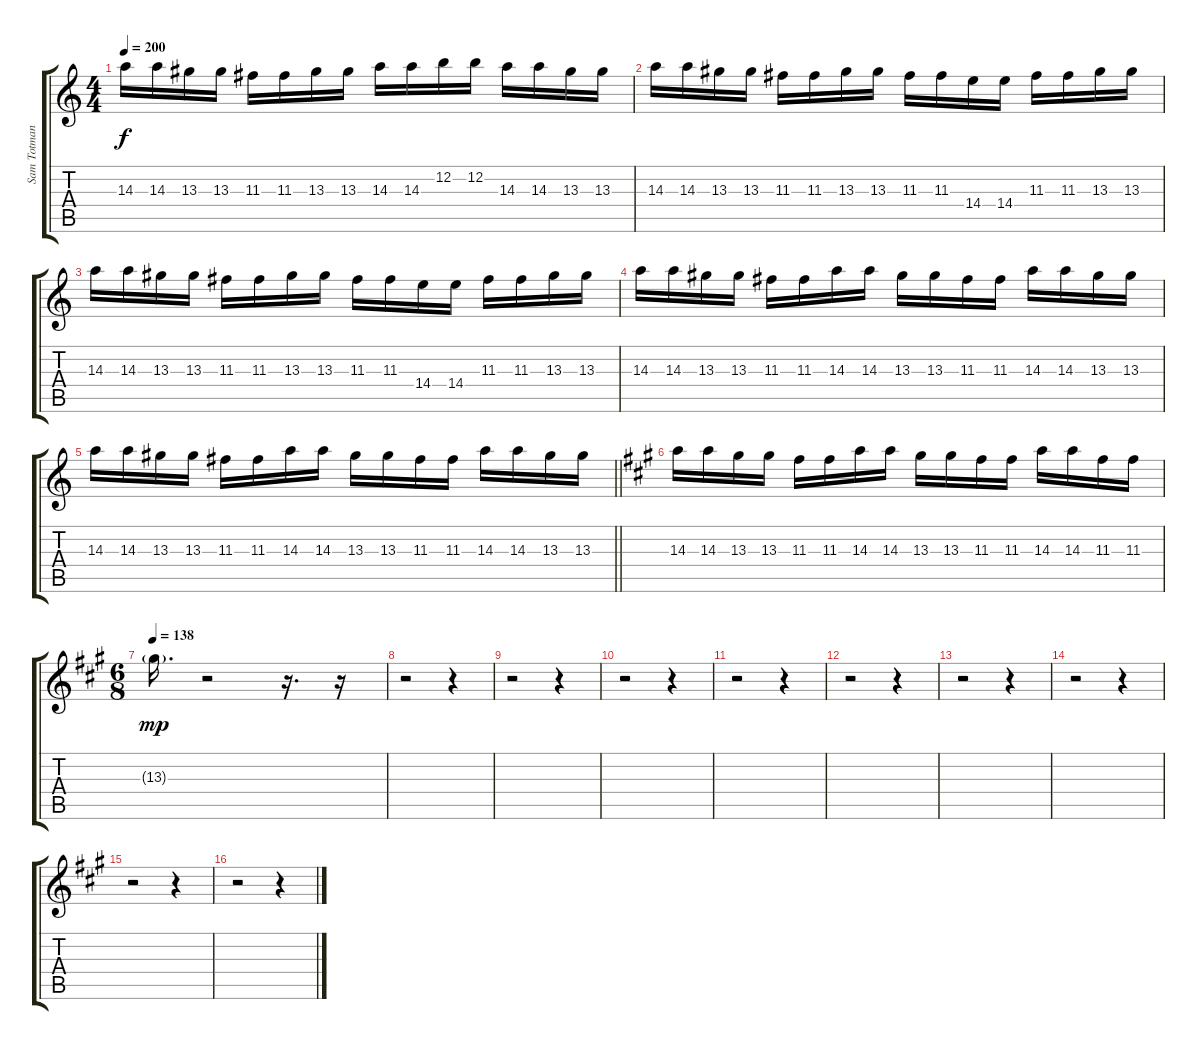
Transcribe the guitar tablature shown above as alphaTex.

\track ("Sam Totman | Lead Gtr." "Sam Totman") {instrument distortionguitar}
\staff {score tabs}
\tuning (E4 B3 G3 D3 A2 E2) {hide}
\ts (4 4)
\tempo 200
\clef g2
\ks c
14.3.16{dy f} 14.3.16 13.3.16 13.3.16 11.3.16 11.3.16 13.3.16 13.3.16 14.3.16 14.3.16 12.2.16 12.2.16 14.3.16 14.3.16 13.3.16 13.3.16 |
14.3.16 14.3.16 13.3.16 13.3.16 11.3.16 11.3.16 13.3.16 13.3.16 11.3.16 11.3.16 14.4.16 14.4.16 11.3.16 11.3.16 13.3.16 13.3.16 |
14.3.16 14.3.16 13.3.16 13.3.16 11.3.16 11.3.16 13.3.16 13.3.16 11.3.16 11.3.16 14.4.16 14.4.16 11.3.16 11.3.16 13.3.16 13.3.16 |
14.3.16 14.3.16 13.3.16 13.3.16 11.3.16 11.3.16 14.3.16 14.3.16 13.3.16 13.3.16 11.3.16 11.3.16 14.3.16 14.3.16 13.3.16 13.3.16 |
\barLineRight lightlight
14.3.16 14.3.16 13.3.16 13.3.16 11.3.16 11.3.16 14.3.16 14.3.16 13.3.16 13.3.16 11.3.16 11.3.16 14.3.16 14.3.16 13.3.16 13.3.16 |
\ks a
14.3.16 14.3.16 13.3.16 13.3.16 11.3.16 11.3.16 14.3.16 14.3.16 13.3.16 13.3.16 11.3.16 11.3.16 14.3.16 14.3.16 11.3.16 11.3.16 |
\ts (6 8)
\tempo 138
13.3{g}.16{d dy mp} r.2 r.16{d} r.16 |
r.2 r.4 |
r.2 r.4 |
r.2 r.4 |
r.2 r.4 |
r.2 r.4 |
r.2 r.4 |
r.2 r.4 |
r.2 r.4 |
r.2 r.4
